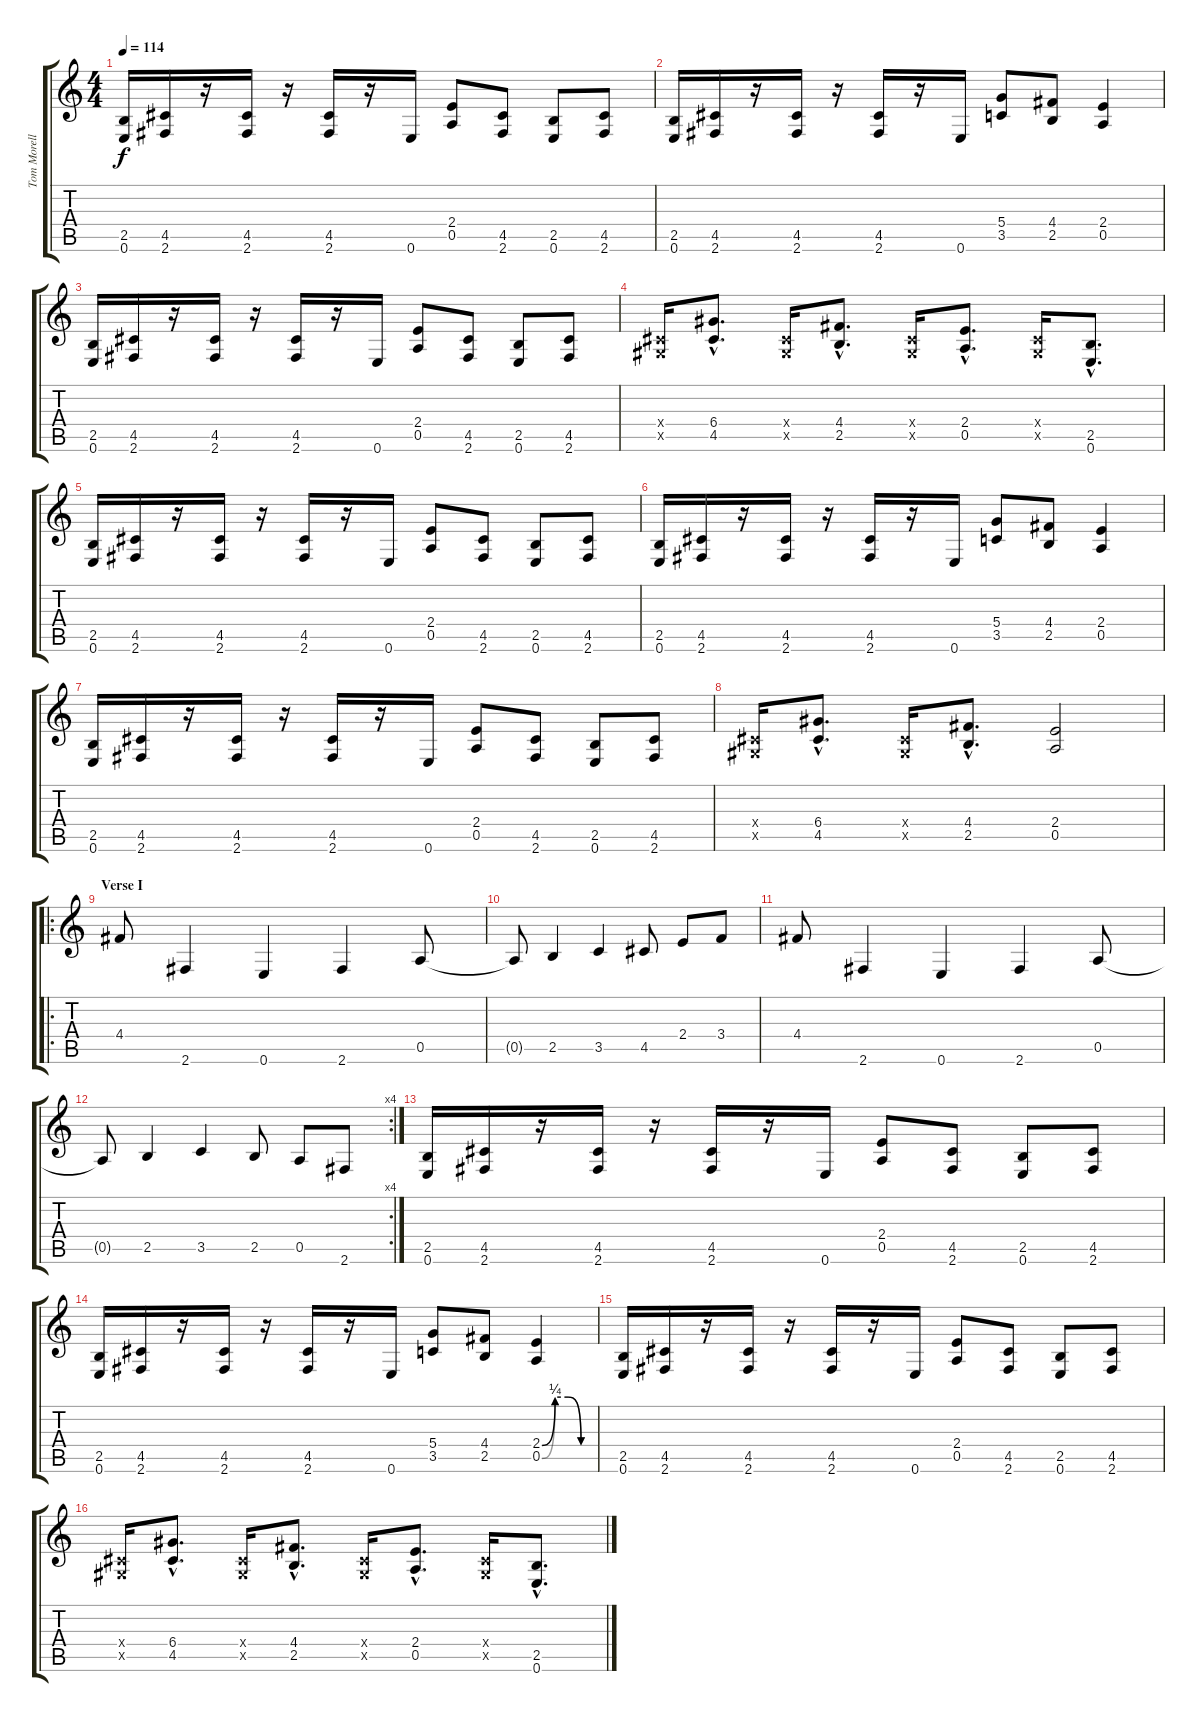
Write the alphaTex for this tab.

\track ("Tom Morello - guitars" "Tom Morell") {instrument overdrivenguitar}
\staff {score tabs}
\tuning (E4 B3 G3 D3 A2 E2) {hide}
\ts (4 4)
\tempo 114
\clef g2
\ks c
(2.5 0.6).16{dy f} (4.5 2.6).16 r.16 (4.5 2.6).16 r.16 (4.5 2.6).16 r.16 0.6.16 (2.4 0.5).8 (4.5 2.6).8 (2.5 0.6).8 (4.5 2.6).8 |
(2.5 0.6).16 (4.5 2.6).16 r.16 (4.5 2.6).16 r.16 (4.5 2.6).16 r.16 0.6.16 (5.4 3.5).8 (4.4 2.5).8 (2.4 0.5).4 |
(2.5 0.6).16 (4.5 2.6).16 r.16 (4.5 2.6).16 r.16 (4.5 2.6).16 r.16 0.6.16 (2.4 0.5).8 (4.5 2.6).8 (2.5 0.6).8 (4.5 2.6).8 |
(-1.4{x} -1.5{x}).16 (6.4{hac} 4.5{hac}).8{d} (-1.4{x} -1.5{x}).16 (4.4{hac} 2.5{hac}).8{d} (-1.4{x} -1.5{x}).16 (2.4{hac} 0.5{hac}).8{d} (-1.4{x} -1.5{x}).16 (2.5{hac} 0.6{hac}).8{d} |
(2.5 0.6).16 (4.5 2.6).16 r.16 (4.5 2.6).16 r.16 (4.5 2.6).16 r.16 0.6.16 (2.4 0.5).8 (4.5 2.6).8 (2.5 0.6).8 (4.5 2.6).8 |
(2.5 0.6).16 (4.5 2.6).16 r.16 (4.5 2.6).16 r.16 (4.5 2.6).16 r.16 0.6.16 (5.4 3.5).8 (4.4 2.5).8 (2.4 0.5).4 |
(2.5 0.6).16 (4.5 2.6).16 r.16 (4.5 2.6).16 r.16 (4.5 2.6).16 r.16 0.6.16 (2.4 0.5).8 (4.5 2.6).8 (2.5 0.6).8 (4.5 2.6).8 |
(-1.4{x} -1.5{x}).16 (6.4{hac} 4.5{hac}).8{d} (-1.4{x} -1.5{x}).16 (4.4{hac} 2.5{hac}).8{d} (2.4 0.5).2 |
\ro
\section ("" "Verse I")
4.4.8 2.6.4 0.6.4 2.6.4 0.5.8 |
0.5{t}.8 2.5.4 3.5.4 4.5.8 2.4.8 3.4.8 |
4.4.8 2.6.4 0.6.4 2.6.4 0.5.8 |
\rc 4
0.5{t}.8 2.5.4 3.5.4 2.5.8 0.5.8 2.6.8 |
(2.5 0.6).16 (4.5 2.6).16 r.16 (4.5 2.6).16 r.16 (4.5 2.6).16 r.16 0.6.16 (2.4 0.5).8 (4.5 2.6).8 (2.5 0.6).8 (4.5 2.6).8 |
(2.5 0.6).16 (4.5 2.6).16 r.16 (4.5 2.6).16 r.16 (4.5 2.6).16 r.16 0.6.16 (5.4 3.5).8 (4.4 2.5).8 (2.4{be (custom 0 0 15 1 30 1 45 0 60 0)} 0.5{be (custom 0 0 15 1 30 1 45 0 60 0)}).4 |
(2.5 0.6).16 (4.5 2.6).16 r.16 (4.5 2.6).16 r.16 (4.5 2.6).16 r.16 0.6.16 (2.4 0.5).8 (4.5 2.6).8 (2.5 0.6).8 (4.5 2.6).8 |
(-1.4{x} -1.5{x}).16 (6.4{hac} 4.5{hac}).8{d} (-1.4{x} -1.5{x}).16 (4.4{hac} 2.5{hac}).8{d} (-1.4{x} -1.5{x}).16 (2.4{hac} 0.5{hac}).8{d} (-1.4{x} -1.5{x}).16 (2.5{hac} 0.6{hac}).8{d}
